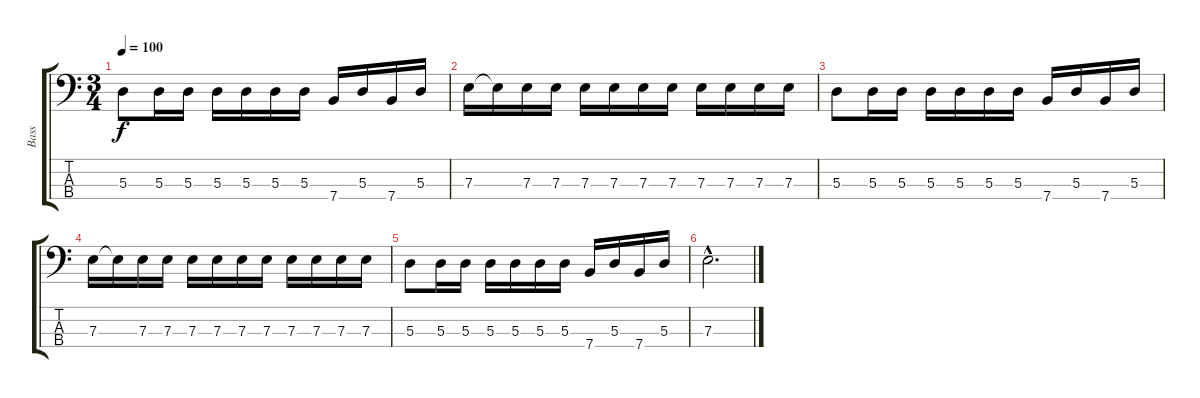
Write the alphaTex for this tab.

\track ("Bass" "Bass") {instrument electricbasspick}
\staff {score tabs}
\tuning (G2 D2 A1 E1) {hide}
\ts (3 4)
\tempo 100
\clef f4
\ks c
5.3.8{dy f} 5.3.16 5.3.16 5.3.16 5.3.16 5.3.16 5.3.16 7.4.16 5.3.16 7.4.16 5.3.16 |
7.3.16 7.3{t}.16 7.3.16 7.3.16 7.3.16 7.3.16 7.3.16 7.3.16 7.3.16 7.3.16 7.3.16 7.3.16 |
5.3.8 5.3.16 5.3.16 5.3.16 5.3.16 5.3.16 5.3.16 7.4.16 5.3.16 7.4.16 5.3.16 |
7.3.16 7.3{t}.16 7.3.16 7.3.16 7.3.16 7.3.16 7.3.16 7.3.16 7.3.16 7.3.16 7.3.16 7.3.16 |
5.3.8 5.3.16 5.3.16 5.3.16 5.3.16 5.3.16 5.3.16 7.4.16 5.3.16 7.4.16 5.3.16 |
7.3{hac}.2{d}
